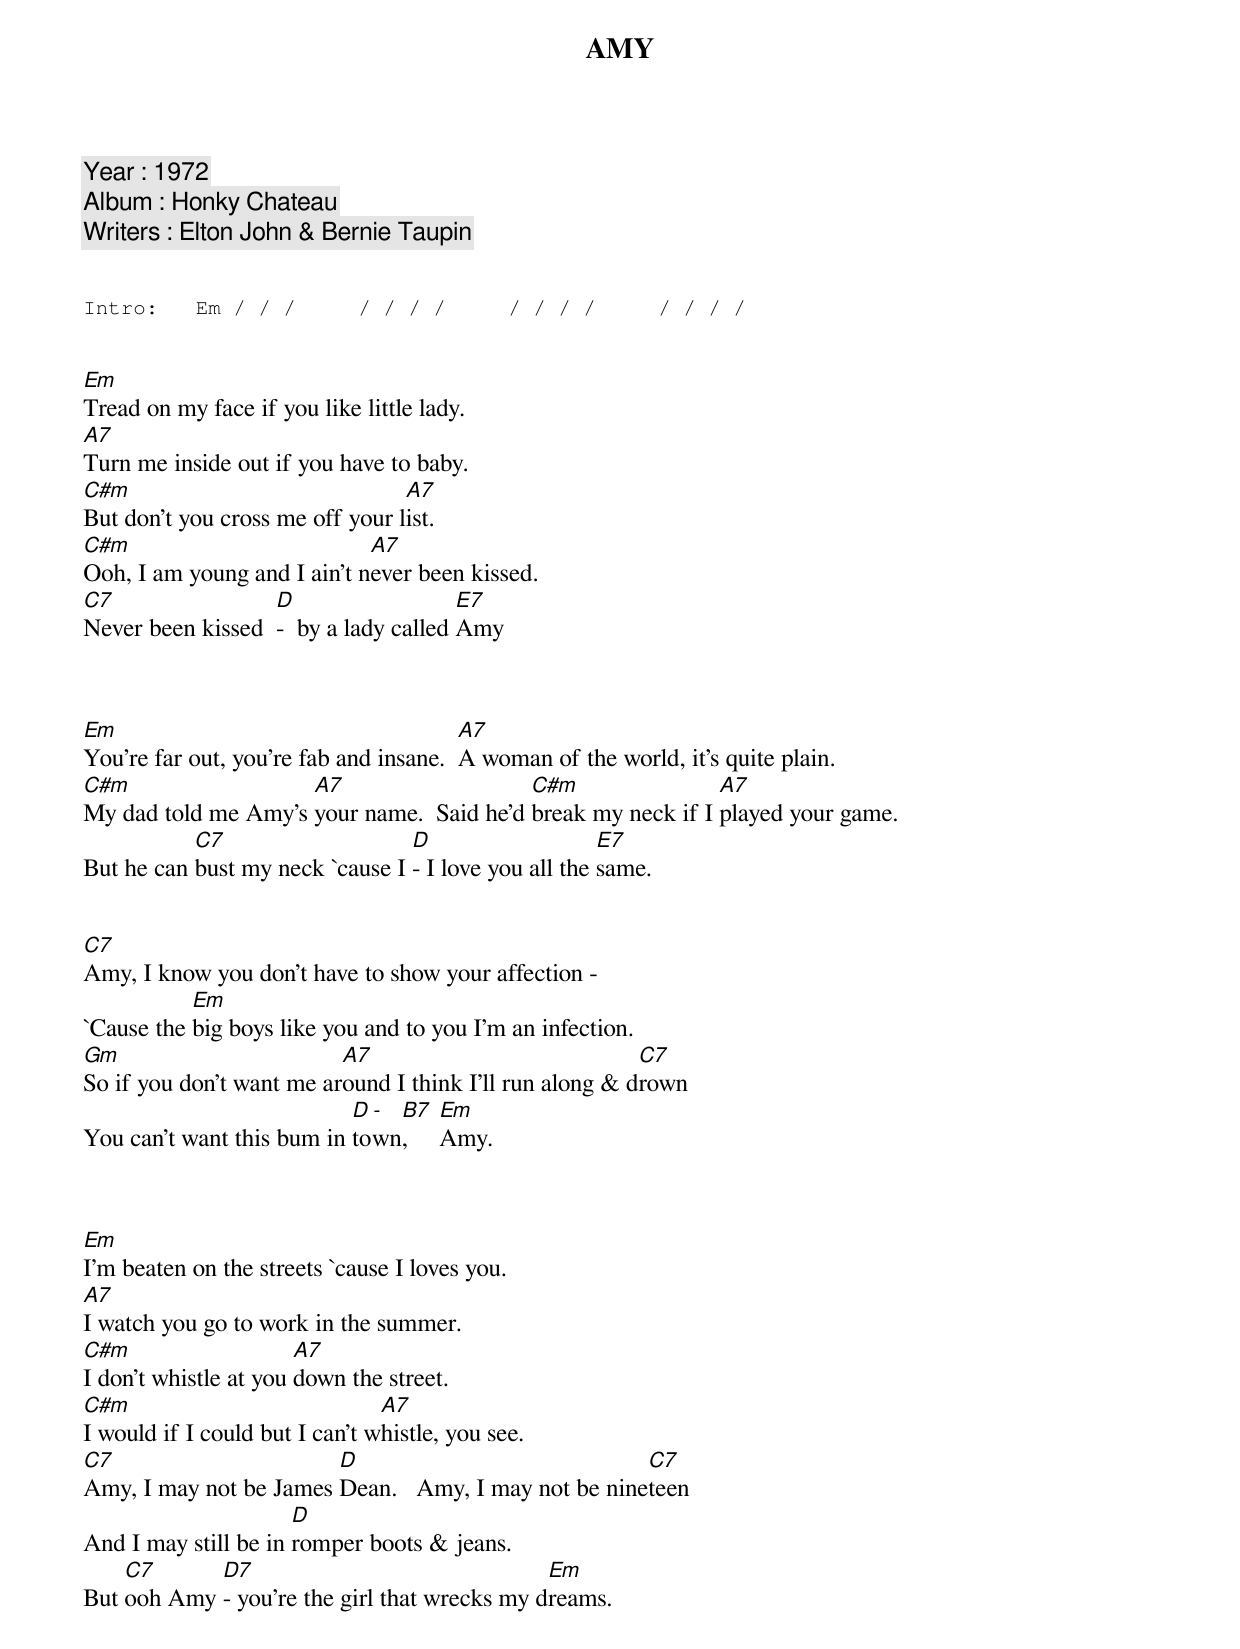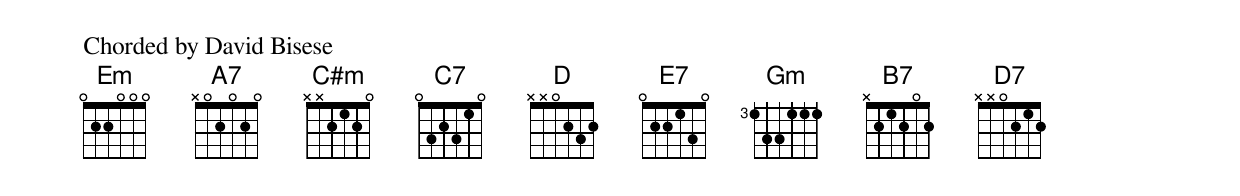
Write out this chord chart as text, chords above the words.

AMY

   Year : 1972
  Album : Honky Chateau
Writers : Elton John & Bernie Taupin


Intro:   Em / / /     / / / /     / / / /     / / / /


Em
Tread on my face if you like little lady.
A7
Turn me inside out if you have to baby.
C#m                              A7
But don't you cross me off your list.
C#m                          A7
Ooh, I am young and I ain't never been kissed.
C7                 D                   E7
Never been kissed  -  by a lady called Amy



Em                                      A7
You're far out, you're fab and insane.  A woman of the world, it's quite plain.
C#m                  A7                    C#m                A7
My dad told me Amy's your name.  Said he'd break my neck if I played your game.
           C7                    D                    E7
But he can bust my neck `cause I - I love you all the same.


C7
Amy, I know you don't have to show your affection -
           Em
`Cause the big boys like you and to you I'm an infection.
Gm                        A7                             C7
So if you don't want me around I think I'll run along & drown
                           D - B7    Em
You can't want this bum in town,     Amy.



Em
I'm beaten on the streets `cause I loves you.
A7
I watch you go to work in the summer.
C#m                    A7
I don't whistle at you down the street.
C#m                             A7
I would if I could but I can't whistle, you see.
C7                      D                             C7
Amy, I may not be James Dean.   Amy, I may not be nineteen
                      D
And I may still be in romper boots & jeans.
    C7      D7                                Em
But ooh Amy - you're the girl that wrecks my dreams.

Chorded by David Bisese
